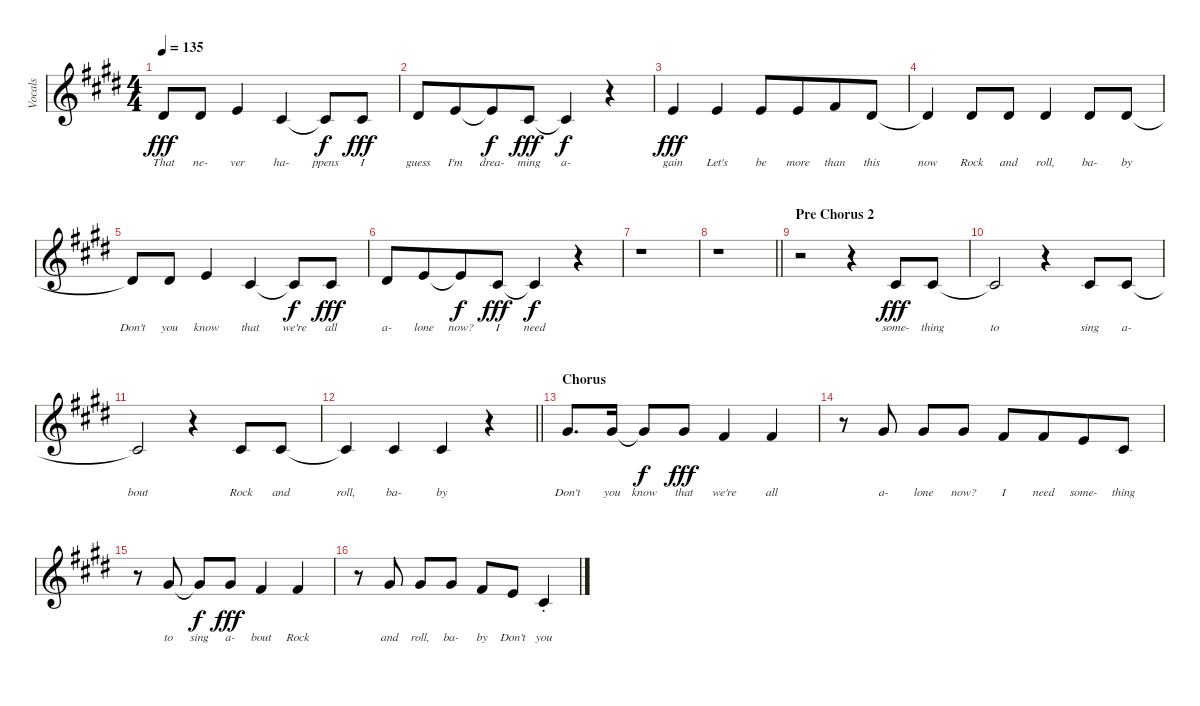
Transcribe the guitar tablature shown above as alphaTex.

\track ("Vocals" "Vocals") {instrument clarinet}
\staff {score}
\tuning (E4 B3 G3 D3 A2 E2) {hide}
\ts (4 4)
\tempo 135
\clef g2
\ks c#minor
4.2{t}.8{lyrics (0 "That") lyrics (1 "") lyrics (2 "") lyrics (3 "") lyrics (4 "") dy fff} 4.2.8{lyrics (0 "ne-") lyrics (1 "") lyrics (2 "") lyrics (3 "") lyrics (4 "")} 5.2.4{lyrics (0 "ver") lyrics (1 "") lyrics (2 "") lyrics (3 "") lyrics (4 "")} 2.2.4{lyrics (0 "ha-") lyrics (1 "") lyrics (2 "") lyrics (3 "") lyrics (4 "")} 2.2{t}.8{lyrics (0 "ppens") lyrics (1 "") lyrics (2 "") lyrics (3 "") lyrics (4 "") dy f} 2.2.8{lyrics (0 "I") lyrics (1 "") lyrics (2 "") lyrics (3 "") lyrics (4 "") dy fff} |
4.2.8{lyrics (0 "guess") lyrics (1 "") lyrics (2 "") lyrics (3 "") lyrics (4 "")} 5.2.8{lyrics (0 "I'm") lyrics (1 "") lyrics (2 "") lyrics (3 "") lyrics (4 "") beam merge} 5.2{t}.8{lyrics (0 "drea-") lyrics (1 "") lyrics (2 "") lyrics (3 "") lyrics (4 "") dy f} 2.2.8{lyrics (0 "ming") lyrics (1 "") lyrics (2 "") lyrics (3 "") lyrics (4 "") dy fff} 2.2{t}.4{lyrics (0 "a-") lyrics (1 "") lyrics (2 "") lyrics (3 "") lyrics (4 "") dy f} r.4 |
0.1.4{lyrics (0 "gain") lyrics (1 "") lyrics (2 "") lyrics (3 "") lyrics (4 "") dy fff} 0.1.4{lyrics (0 "Let's") lyrics (1 "") lyrics (2 "") lyrics (3 "") lyrics (4 "")} 0.1.8{lyrics (0 "be") lyrics (1 "") lyrics (2 "") lyrics (3 "") lyrics (4 "")} 0.1.8{lyrics (0 "more") lyrics (1 "") lyrics (2 "") lyrics (3 "") lyrics (4 "") beam merge} 2.1.8{lyrics (0 "than") lyrics (1 "") lyrics (2 "") lyrics (3 "") lyrics (4 "")} 4.2.8{lyrics (0 "this") lyrics (1 "") lyrics (2 "") lyrics (3 "") lyrics (4 "")} |
4.2{t}.4{lyrics (0 "now") lyrics (1 "") lyrics (2 "") lyrics (3 "") lyrics (4 "")} 4.2.8{lyrics (0 "Rock") lyrics (1 "") lyrics (2 "") lyrics (3 "") lyrics (4 "")} 4.2.8{lyrics (0 "and") lyrics (1 "") lyrics (2 "") lyrics (3 "") lyrics (4 "")} 4.2.4{lyrics (0 "roll,") lyrics (1 "") lyrics (2 "") lyrics (3 "") lyrics (4 "")} 4.2.8{lyrics (0 "ba-") lyrics (1 "") lyrics (2 "") lyrics (3 "") lyrics (4 "")} 4.2.8{lyrics (0 "by") lyrics (1 "") lyrics (2 "") lyrics (3 "") lyrics (4 "")} |
4.2{t}.8{lyrics (0 "Don't") lyrics (1 "") lyrics (2 "") lyrics (3 "") lyrics (4 "")} 4.2.8{lyrics (0 "you") lyrics (1 "") lyrics (2 "") lyrics (3 "") lyrics (4 "")} 5.2.4{lyrics (0 "know") lyrics (1 "") lyrics (2 "") lyrics (3 "") lyrics (4 "")} 2.2.4{lyrics (0 "that") lyrics (1 "") lyrics (2 "") lyrics (3 "") lyrics (4 "")} 2.2{t}.8{lyrics (0 "we're") lyrics (1 "") lyrics (2 "") lyrics (3 "") lyrics (4 "") dy f} 2.2.8{lyrics (0 "all") lyrics (1 "") lyrics (2 "") lyrics (3 "") lyrics (4 "") dy fff} |
4.2.8{lyrics (0 "a-") lyrics (1 "") lyrics (2 "") lyrics (3 "") lyrics (4 "")} 5.2.8{lyrics (0 "lone") lyrics (1 "") lyrics (2 "") lyrics (3 "") lyrics (4 "") beam merge} 5.2{t}.8{lyrics (0 "now?") lyrics (1 "") lyrics (2 "") lyrics (3 "") lyrics (4 "") dy f} 2.2.8{lyrics (0 "I") lyrics (1 "") lyrics (2 "") lyrics (3 "") lyrics (4 "") dy fff} 2.2{t}.4{lyrics (0 "need") lyrics (1 "") lyrics (2 "") lyrics (3 "") lyrics (4 "") dy f} r.4 |
r.1 |
\barLineRight lightlight
r.1 |
\section ("" "Pre Chorus 2")
r.2 r.4 2.2.8{lyrics (0 "some-") lyrics (1 "") lyrics (2 "") lyrics (3 "") lyrics (4 "") dy fff} 2.2.8{lyrics (0 "thing") lyrics (1 "") lyrics (2 "") lyrics (3 "") lyrics (4 "")} |
2.2{t}.2{lyrics (0 "to") lyrics (1 "") lyrics (2 "") lyrics (3 "") lyrics (4 "")} r.4 2.2.8{lyrics (0 "sing") lyrics (1 "") lyrics (2 "") lyrics (3 "") lyrics (4 "")} 2.2.8{lyrics (0 "a-") lyrics (1 "") lyrics (2 "") lyrics (3 "") lyrics (4 "")} |
2.2{t}.2{lyrics (0 "bout") lyrics (1 "") lyrics (2 "") lyrics (3 "") lyrics (4 "")} r.4 2.2.8{lyrics (0 "Rock") lyrics (1 "") lyrics (2 "") lyrics (3 "") lyrics (4 "")} 2.2.8{lyrics (0 "and") lyrics (1 "") lyrics (2 "") lyrics (3 "") lyrics (4 "")} |
\barLineRight lightlight
2.2{t}.4{lyrics (0 "roll,") lyrics (1 "") lyrics (2 "") lyrics (3 "") lyrics (4 "")} 2.2.4{lyrics (0 "ba-") lyrics (1 "") lyrics (2 "") lyrics (3 "") lyrics (4 "")} 2.2.4{lyrics (0 "by") lyrics (1 "") lyrics (2 "") lyrics (3 "") lyrics (4 "")} r.4 |
\section ("" "Chorus")
4.1.8{d lyrics (0 "Don't") lyrics (1 "") lyrics (2 "") lyrics (3 "") lyrics (4 "")} 4.1.16{lyrics (0 "you") lyrics (1 "") lyrics (2 "") lyrics (3 "") lyrics (4 "") beam split} 4.1{t}.8{lyrics (0 "know") lyrics (1 "") lyrics (2 "") lyrics (3 "") lyrics (4 "") dy f} 4.1.8{lyrics (0 "that") lyrics (1 "") lyrics (2 "") lyrics (3 "") lyrics (4 "") dy fff} 2.1.4{lyrics (0 "we're") lyrics (1 "") lyrics (2 "") lyrics (3 "") lyrics (4 "")} 2.1.4{lyrics (0 "all") lyrics (1 "") lyrics (2 "") lyrics (3 "") lyrics (4 "")} |
r.8 4.1.8{lyrics (0 "a-") lyrics (1 "") lyrics (2 "") lyrics (3 "") lyrics (4 "")} 4.1.8{lyrics (0 "lone") lyrics (1 "") lyrics (2 "") lyrics (3 "") lyrics (4 "")} 4.1.8{lyrics (0 "now?") lyrics (1 "") lyrics (2 "") lyrics (3 "") lyrics (4 "")} 2.1.8{lyrics (0 "I") lyrics (1 "") lyrics (2 "") lyrics (3 "") lyrics (4 "")} 2.1.8{lyrics (0 "need") lyrics (1 "") lyrics (2 "") lyrics (3 "") lyrics (4 "") beam merge} 0.1.8{lyrics (0 "some-") lyrics (1 "") lyrics (2 "") lyrics (3 "") lyrics (4 "")} 2.2.8{lyrics (0 "thing") lyrics (1 "") lyrics (2 "") lyrics (3 "") lyrics (4 "")} |
r.8 4.1.8{lyrics (0 "to") lyrics (1 "") lyrics (2 "") lyrics (3 "") lyrics (4 "")} 4.1{t}.8{lyrics (0 "sing") lyrics (1 "") lyrics (2 "") lyrics (3 "") lyrics (4 "") dy f} 4.1.8{lyrics (0 "a-") lyrics (1 "") lyrics (2 "") lyrics (3 "") lyrics (4 "") dy fff} 2.1.4{lyrics (0 "bout") lyrics (1 "") lyrics (2 "") lyrics (3 "") lyrics (4 "")} 2.1.4{lyrics (0 "Rock") lyrics (1 "") lyrics (2 "") lyrics (3 "") lyrics (4 "")} |
r.8 4.1.8{lyrics (0 "and") lyrics (1 "") lyrics (2 "") lyrics (3 "") lyrics (4 "")} 4.1.8{lyrics (0 "roll,") lyrics (1 "") lyrics (2 "") lyrics (3 "") lyrics (4 "")} 4.1.8{lyrics (0 "ba-") lyrics (1 "") lyrics (2 "") lyrics (3 "") lyrics (4 "")} 2.1.8{lyrics (0 "by") lyrics (1 "") lyrics (2 "") lyrics (3 "") lyrics (4 "")} 0.1.8{lyrics (0 "Don't") lyrics (1 "") lyrics (2 "") lyrics (3 "") lyrics (4 "")} 2.2{st}.4{lyrics (0 "you") lyrics (1 "") lyrics (2 "") lyrics (3 "") lyrics (4 "")}
